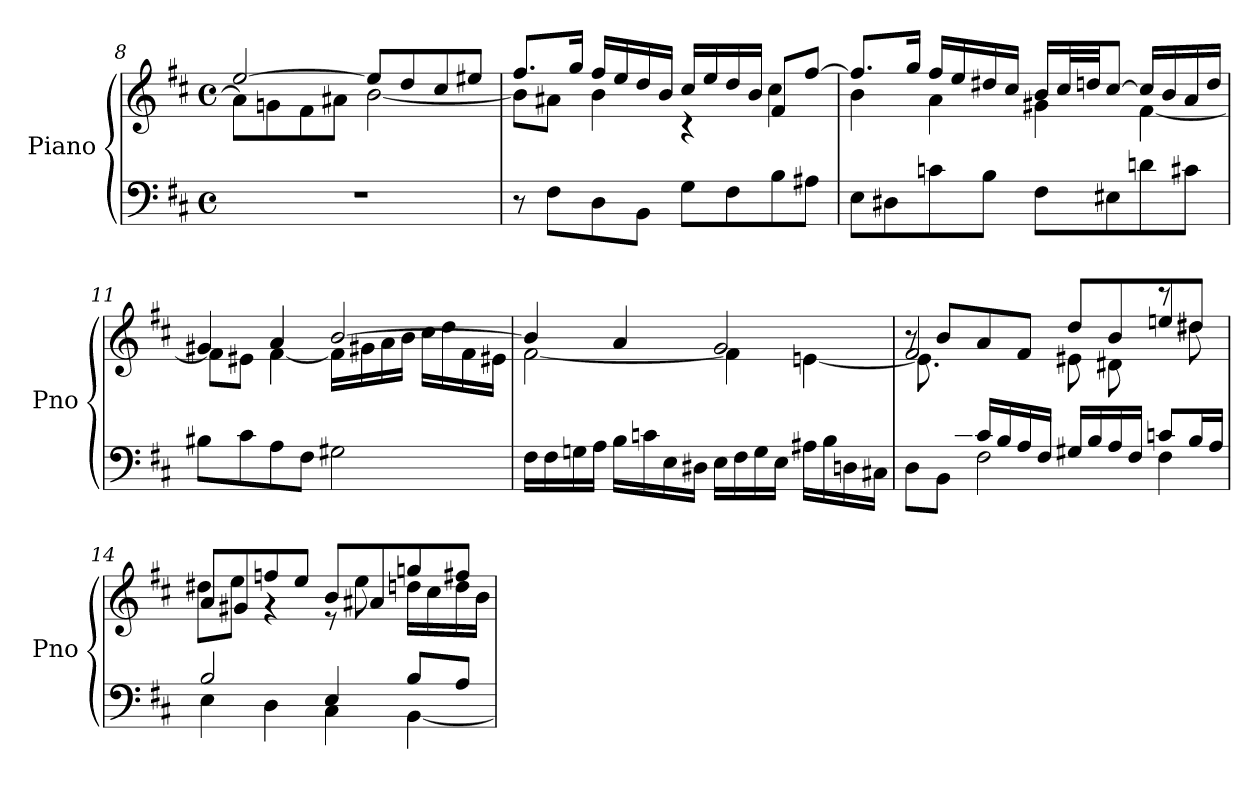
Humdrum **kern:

**kern	**kern
*part1	*part1
*staff2	*staff1
*I"Piano	*
*I'Pno	*
*clefF4	*clefG2
*k[f#c#]	*k[f#c#]
*M4/4	*M4/4
*met(c)	*met(c)
=8	=8
*^	*^
*	*	*	*^
2ryy	1r	[2ee/	2ryy	8a\L]
.	.	.	.	8gn\
.	.	.	.	8f#\
.	.	.	.	8a#X\J
2ryy	.	8ee/L]	[2b\	2ryy
.	.	8dd/	.	.
.	.	8cc#/	.	.
.	.	8ee#X/J	.	.
*v	*v	*	*	*
*	*	*v	*v
=9	=9	=9
8r	8.ff#/L	8b\L]
8F#\L	.	8a#X\J
.	16gg/Jk	.
8D\	16ff#/LL	4b\
.	16ee/	.
8BB\J	16dd/	.
.	16b/JJ	.
8G\L	16cc#/LL	4r
.	16ee/	.
8F#\	16dd/	.
.	16b/JJ	.
8B\	8f#/L	4cc#\
8A#X\J	[8ff#/J	.
!!LO:LB:g=z	!!
=10	=10	=10
8E\L	8.ff#/L]	4b\
8D#X\	.	.
.	16gg/Jk	.
8cn\	16ff#/LL	4a\
.	16ee/	.
8B\J	16dd#X/	.
.	16cc#/JJ	.
8F#\L	16b/LL	4g#X\
.	32cc#/L	.
.	32ddn/JJ	.
8E#X\	[8cc#/J	.
8dn\	16cc#/LL]	[4f#\
.	16b/	.
8c#X\J	16a/	.
.	16dd/JJ	.
=11	=11	=11
8B#X\L	4g#X/	8f#\L]
8c#\	.	8e#X\J
8A\	4a/	[4f#\
8F#\J	.	.
2G#X\	[2b/	16f#\LL]
.	.	16g#X\
.	.	16a\
.	.	16b\JJ
.	.	16cc#\LL
.	.	16dd\
.	.	16f#\
.	.	16e#X\JJ
!!LO:PB:g=z	!!
=12	=12	=12
16F#\LL	4b/]	[2f#\
16F#\	.	.
16Gn\	.	.
16A\JJ	.	.
16B\LL	4a/	.
16cn\	.	.
16E\	.	.
16D#X\JJ	.	.
16E\LL	2g/	4f#\]
16F#\	.	.
16G\	.	.
16E\JJ	.	.
16A#X\LL	.	[4en\
16B\	.	.
16Dn\	.	.
16C#X\JJ	.	.
=13	=13	=13
*^	*	*^
*	*^	*	*	*
8.ryy	4ryy	8D\L	2f#/	8.e\L]	8r
.	.	8BB\J	.	.	8b/L
16d/Jk	.	.	.	16ryy	.
2.ryy	16c#/LL	2F#\	.	4ryy	8a/
.	16B/	.	.	.	.
.	16A/	.	.	.	8f#/J
.	16F#/JJ	.	.	.	.
.	16G#X/LL	.	2ryy	8e#X\L	8dd/L
.	16B/	.	.	.	.
.	16A/	.	.	8d#X\J	8b/
.	16F#/JJ	.	.	.	.
.	8cn/L	4F#\	.	8r	8een/
.	16B/L	.	.	8dd#X\	8dd#X/J
.	16A/JJ	.	.	.	.
*	*v	*v	*	*	*
*	*	*	*v	*v
!!LO:LB:g=z
=14	=14	=14	=14
2B/	4E\	8a/L	8dd#X\L
.	.	8g#X/	8ee\J
.	4D\	8ffn/	4r
.	.	8ee/J	.
4E/	4C#\	8b/L	8r
.	.	8a#X/	8ee\
8B/L	[4BB\	8ggn/	16ddn\LL
.	.	.	16cc#\
8A/J	.	8ff#X/J	16dd\
.	.	.	16b\JJ
*v	*v	*	*
*	*v	*v
=	=
*-	*-
